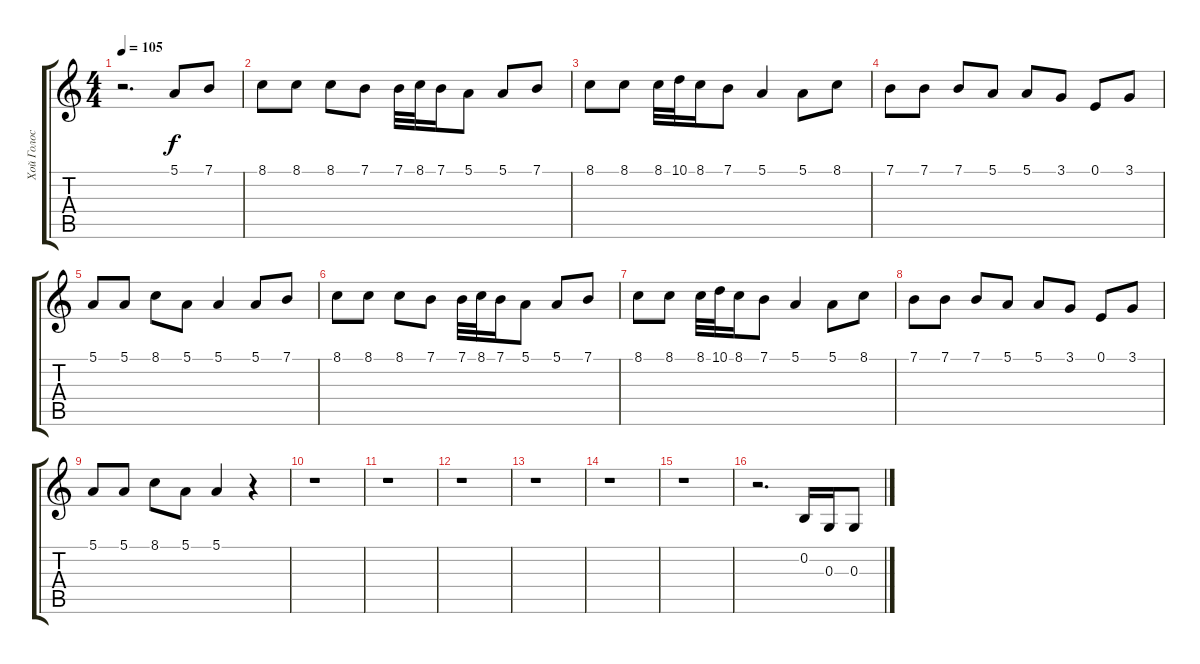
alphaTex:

\track ("Хой Голос" "Хой Голос") {instrument voiceoohs}
\staff {score tabs}
\tuning (E4 B3 G3 D3 A2 E2) {hide}
\ts (4 4)
\tempo 105
\clef g2
\ks c
r.2{d dy f} 5.1.8 7.1.8 |
8.1.8 8.1.8 8.1.8 7.1.8 7.1.32 8.1.32 7.1.16 5.1.8 5.1.8 7.1.8 |
8.1.8 8.1.8 8.1.32 10.1.32 8.1.16 7.1.8 5.1.4 5.1.8 8.1.8 |
7.1.8 7.1.8 7.1.8 5.1.8 5.1.8 3.1.8 0.1.8 3.1.8 |
5.1.8 5.1.8 8.1.8 5.1.8 5.1.4 5.1.8 7.1.8 |
8.1.8 8.1.8 8.1.8 7.1.8 7.1.32 8.1.32 7.1.16 5.1.8 5.1.8 7.1.8 |
8.1.8 8.1.8 8.1.32 10.1.32 8.1.16 7.1.8 5.1.4 5.1.8 8.1.8 |
7.1.8 7.1.8 7.1.8 5.1.8 5.1.8 3.1.8 0.1.8 3.1.8 |
5.1.8 5.1.8 8.1.8 5.1.8 5.1.4 r.4 |
r.1 |
r.1 |
r.1 |
r.1 |
r.1 |
r.1 |
r.2{d} 0.2.16 0.3.16 0.3.8
